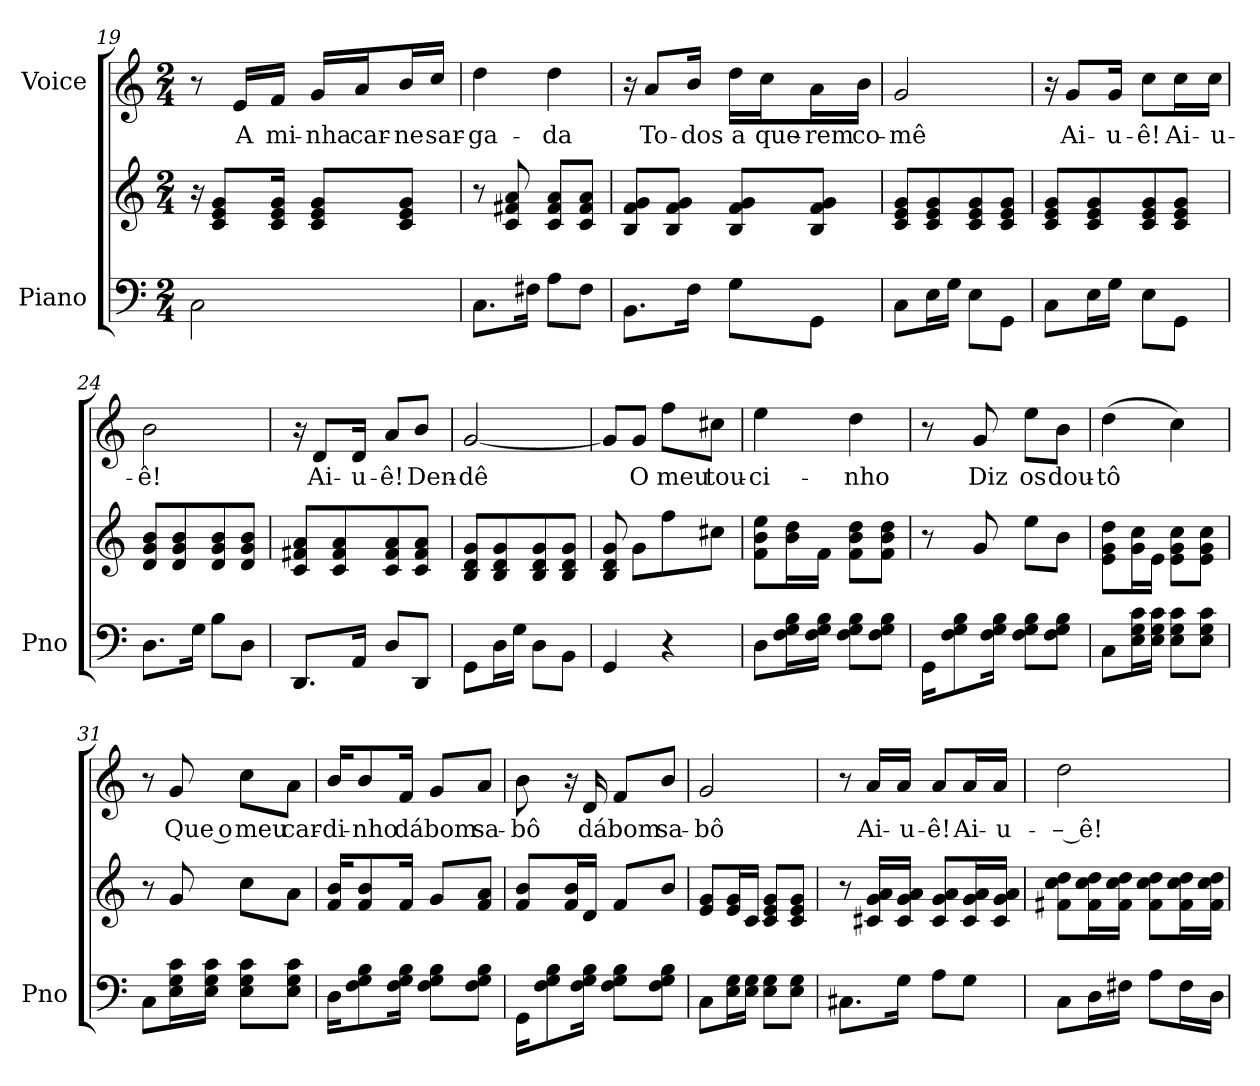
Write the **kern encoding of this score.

**kern	**kern	**kern	**text
*part2	*part2	*part1	*part1
*staff3	*staff2	*staff1	*staff1
*I"Piano	*	*I"Voice	*
*I'Pno	*	*	*
*clefF4	*clefG2	*clefG2	*
*k[]	*k[]	*k[]	*
*M2/4	*M2/4	*M2/4	*
=19	=19	=19	=19
2C\	16r	8r	.
.	8c/ 8e/ 8g/L	.	.
.	.	16e/LL	A
.	16c/ 16e/ 16g/Jk	16f/JJ	mi-
.	8c/ 8e/ 8g/L	16g/LL	-nha
.	.	16a/J	car-
.	8c/ 8e/ 8g/J	16b/L	-ne
.	.	16cc/JJ	sar-
=20	=20	=20	=20
8.C\L	8r	4dd\	-ga-
.	8c/ 8f#X/ 8a/	.	.
16F#X\Jk	.	.	.
8A\L	8c/ 8f#/ 8a/L	4dd\	-da
8F#\J	8c/ 8f#/ 8a/J	.	.
=21	=21	=21	=21
8.BB\L	8B/ 8f/ 8g/L	16r	.
.	.	8a/L	To-
.	8B/ 8f/ 8g/J	.	.
16F\Jk	.	16b/Jk	-dos
8G\L	8B/ 8f/ 8g/L	16dd\LL	a
.	.	16cc\J	que-
8GG\J	8B/ 8f/ 8g/J	16a\L	-rem
.	.	16b\JJ	co-
=22	=22	=22	=22
8C\L	8c/ 8e/ 8g/L	2g/	-mê
16E\L	8c/ 8e/ 8g/	.	.
16G\JJ	.	.	.
8E\L	8c/ 8e/ 8g/	.	.
8GG\J	8c/ 8e/ 8g/J	.	.
=23	=23	=23	=23
8C\L	8c/ 8e/ 8g/L	16r	.
.	.	8g/L	Ai-
16E\L	8c/ 8e/ 8g/	.	.
16G\JJ	.	16g/Jk	-u-
8E\L	8c/ 8e/ 8g/	8cc\L	-ê!
8GG\J	8c/ 8e/ 8g/J	16cc\L	Ai-
.	.	16cc\JJ	-u-
=24	=24	=24	=24
8.D\L	8d/ 8g/ 8b/L	2b\	-ê!
.	8d/ 8g/ 8b/	.	.
16G\Jk	.	.	.
8B\L	8d/ 8g/ 8b/	.	.
8D\J	8d/ 8g/ 8b/J	.	.
=25	=25	=25	=25
8.DD/L	8c/ 8f#X/ 8a/L	16r	.
.	.	8d/L	Ai-
.	8c/ 8f#/ 8a/	.	.
16AA/Jk	.	16d/Jk	-u-
8D/L	8c/ 8f#/ 8a/	8a/L	-ê!
8DD/J	8c/ 8f#/ 8a/J	8b/J	Den-
=26	=26	=26	=26
8GG\L	8B/ 8d/ 8g/L	[2g/	-dê
16D\L	8B/ 8d/ 8g/	.	.
16G\JJ	.	.	.
8D\L	8B/ 8d/ 8g/	.	.
8BB\J	8B/ 8d/ 8g/J	.	.
=27	=27	=27	=27
4GG/	8B/ 8d/ 8g/	8g/L]	.
.	8g\L	8g/J	O
4r	8ff\	8ff\L	meu
.	8cc#X\J	8cc#X\J	tou-
=28	=28	=28	=28
8D\L	8f\ 8b\ 8ee\L	4ee\	-ci-
16F\ 16G\ 16B\L	16b\ 16dd\L	.	.
16F\ 16G\ 16B\JJ	16f\JJ	.	.
8F\ 8G\ 8B\L	8f\ 8b\ 8dd\L	4dd\	-nho
8F\ 8G\ 8B\J	8f\ 8b\ 8dd\J	.	.
=29	=29	=29	=29
16GG\KL	8r	8r	.
8F\ 8G\ 8B\	.	.	.
.	8g/	8g/	Diz
16F\ 16G\ 16B\Jk	.	.	.
8F\ 8G\ 8B\L	8ee\L	8ee\L	os
8F\ 8G\ 8B\J	8b\J	8b\J	dou-
=30	=30	=30	=30
8C\L	8e\ 8g\ 8dd\L	(4dd\	-tô
16E\ 16G\ 16c\L	16g\ 16cc\L	.	.
16E\ 16G\ 16c\JJ	16e\JJ	.	.
8E\ 8G\ 8c\L	8e\ 8g\ 8cc\L	4cc\)	.
8E\ 8G\ 8c\J	8e\ 8g\ 8cc\J	.	.
=31	=31	=31	=31
8C\L	8r	8r	.
16E\ 16G\ 16c\L	8g/	8g/	Que o
16E\ 16G\ 16c\JJ	.	.	.
8E\ 8G\ 8c\L	8cc\L	8cc\L	meu
8E\ 8G\ 8c\J	8a\J	8a\J	car-
=32	=32	=32	=32
16D\KL	16f/ 16b/KL	16b/KL	-di-
8F\ 8G\ 8B\	8f/ 8b/	8b/	-nho
16F\ 16G\ 16B\Jk	16f/Jk	16f/Jk	dá
8F\ 8G\ 8B\L	8g/L	8g/L	bom
8F\ 8G\ 8B\J	8f/ 8a/J	8a/J	sa-
=33	=33	=33	=33
16GG\KL	8f/ 8b/L	8b\	-bô
8F\ 8G\ 8B\	.	.	.
.	16f/ 16b/L	16r	.
16F\ 16G\ 16B\Jk	16d/JJ	16d/	dá
8F\ 8G\ 8B\L	8f/L	8f/L	bom
8F\ 8G\ 8B\J	8b/J	8b/J	sa-
=34	=34	=34	=34
8C\L	8e/ 8g/L	2g/	-bô
16E\ 16G\L	16e/ 16g/L	.	.
16E\ 16G\JJ	16c/JJ	.	.
8E\ 8G\L	8c/ 8e/ 8g/L	.	.
8E\ 8G\J	8c/ 8e/ 8g/J	.	.
=35	=35	=35	=35
8.C#X\L	8r	8r	.
.	16c#X/ 16g/ 16a/LL	16a/LL	Ai-
16G\Jk	16c#/ 16g/ 16a/JJ	16a/JJ	-u-
8A\L	8c#/ 8g/ 8a/L	8a/L	-ê!
8G\J	16c#/ 16g/ 16a/L	16a/L	Ai-
.	16c#/ 16g/ 16a/JJ	16a/JJ	-u-
=36	=36	=36	=36
8C\L	8f#X\ 8cc\ 8dd\L	2dd\	-– ê!
16D\L	16f#\ 16cc\ 16dd\L	.	.
16F#X\JJ	16f#\ 16cc\ 16dd\JJ	.	.
8A\L	8f#\ 8cc\ 8dd\L	.	.
16F#\L	16f#\ 16cc\ 16dd\L	.	.
16D\JJ	16f#\ 16cc\ 16dd\JJ	.	.
=	=	=	=
*-	*-	*-	*-
